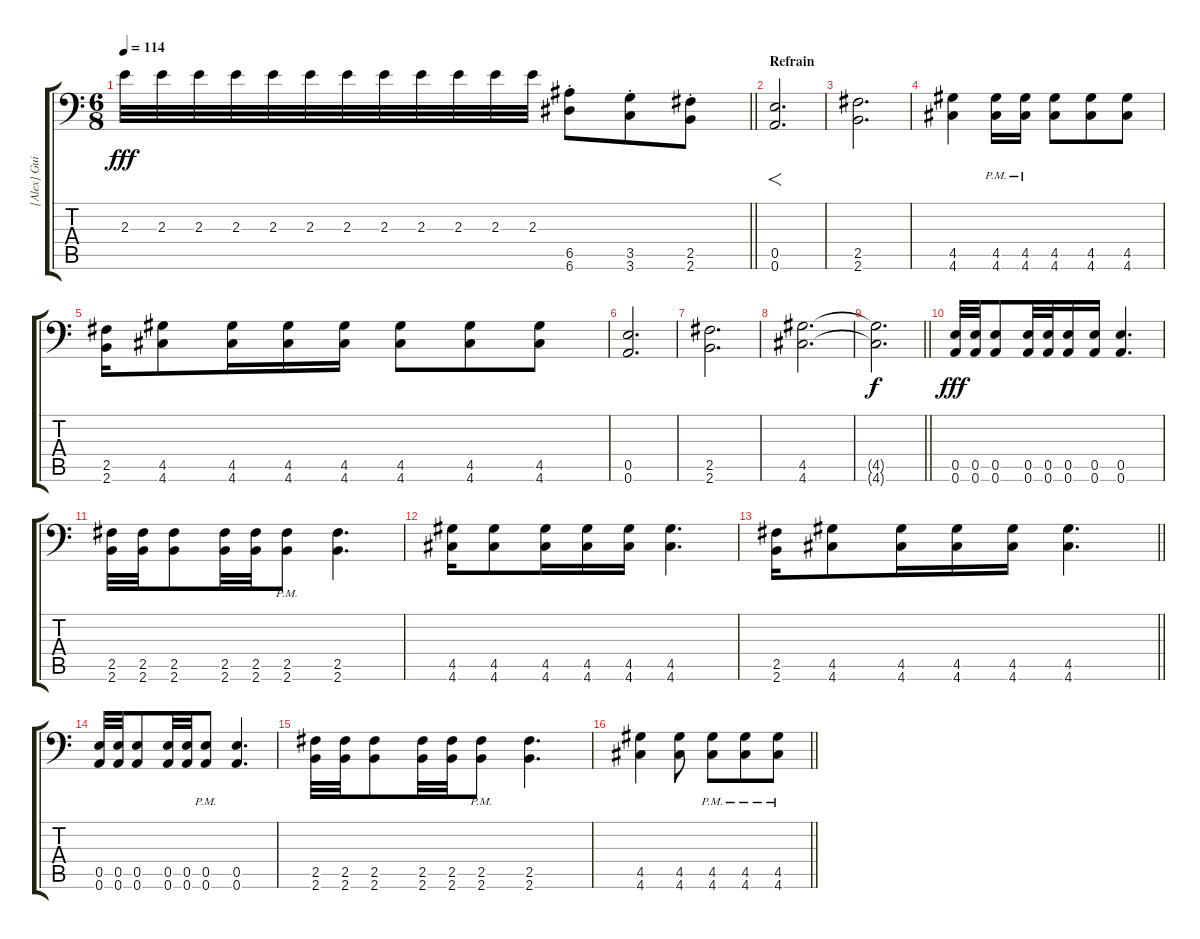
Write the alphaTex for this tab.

\track ("[Alex] Guitar #2" "[Alex] Gui") {solo instrument distortionguitar}
\staff {score tabs}
\tuning (B3 Gb3 D3 A2 E2 A1) {hide}
\ts (6 8)
\tempo 114
\clef f4
\barLineRight lightlight
\ks c
2.3.32{dy fff} 2.3.32 2.3.32 2.3.32 2.3.32 2.3.32 2.3.32 2.3.32 2.3.32 2.3.32 2.3.32 2.3.32 (6.5{st} 6.6{st}).8 (3.5{st} 3.6{st}).8 (2.5{st} 2.6{st}).8 |
\section ("" "Refrain ")
(0.5 0.6).2{f d} |
(2.5 2.6).2{d} |
(4.5 4.6).4 (4.5{pm} 4.6{pm}).16 (4.5{pm} 4.6{pm}).16 (4.5 4.6).8 (4.5 4.6).8 (4.5 4.6).8 |
(2.5 2.6).16 (4.5 4.6).8 (4.5 4.6).16 (4.5 4.6).16 (4.5 4.6).16 (4.5 4.6).8 (4.5 4.6).8 (4.5 4.6).8 |
(0.5 0.6).2{d} |
(2.5 2.6).2{d} |
(4.5 4.6).2{d} |
\barLineRight lightlight
(4.5{t} 4.6{t}).2{d dy f} |
(0.5 0.6).32{dy fff} (0.5 0.6).32 (0.5 0.6).8 (0.5 0.6).32 (0.5 0.6).32 (0.5 0.6).16 (0.5 0.6).16 (0.5 0.6).4{d} |
(2.5 2.6).32 (2.5 2.6).32 (2.5 2.6).8 (2.5 2.6).32 (2.5 2.6).32 (2.5{pm} 2.6{pm}).8 (2.5 2.6).4{d} |
(4.5 4.6).16 (4.5 4.6).8 (4.5 4.6).16 (4.5 4.6).16 (4.5 4.6).16 (4.5 4.6).4{d} |
\barLineRight lightlight
(2.5 2.6).16 (4.5 4.6).8 (4.5 4.6).16 (4.5 4.6).16 (4.5 4.6).16 (4.5 4.6).4{d} |
(0.5 0.6).32 (0.5 0.6).32 (0.5 0.6).8 (0.5 0.6).32 (0.5 0.6).32 (0.5{pm} 0.6{pm}).8 (0.5 0.6).4{d} |
(2.5 2.6).32 (2.5 2.6).32 (2.5 2.6).8 (2.5 2.6).32 (2.5 2.6).32 (2.5{pm} 2.6{pm}).8 (2.5 2.6).4{d} |
\barLineRight lightlight
(4.5 4.6).4 (4.5 4.6).8 (4.5{pm} 4.6{pm}).8 (4.5{pm} 4.6{pm}).8 (4.5{pm} 4.6{pm}).8
